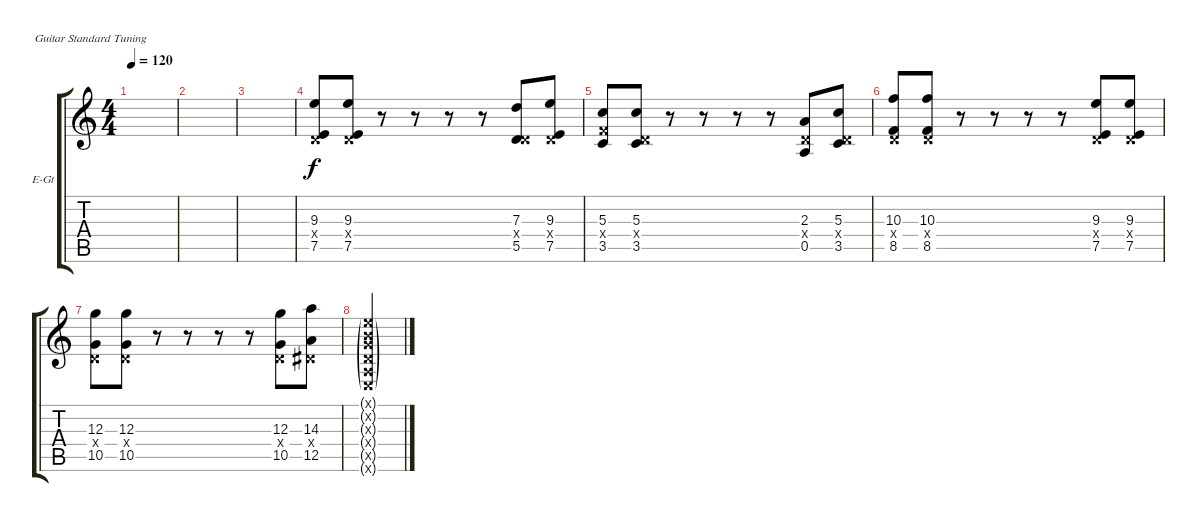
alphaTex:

\defaultSystemsLayout 4
\bracketExtendMode groupsimilarinstruments
\firstSystemTrackNameOrientation horizontal
\otherSystemsTrackNameOrientation horizontal
\track ("Electric Guitar clean backdown" "E-Gt") {instrument overdrivenguitar}
\staff {score tabs}
\tuning (E4 B3 G3 D3 A2 E2)
\ts (4 4)
\tempo 120
\clef g2
\ks c
|
|
|
(7.5 9.3 0.4{x}).8 (7.5 9.3 0.4{x}).8 r.8 r.8 r.8 r.8 (5.5 7.3 0.4{x}).8 (7.5 9.3 0.4{x}).8 |
(3.5 5.3 3.4{x}).8 (3.5 5.3 0.4{x}).8 r.8 r.8 r.8 r.8 (0.5 2.3 0.4{x}).8 (3.5 5.3 0.4{x}).8 |
(8.5 10.3 0.4{x}).8 (8.5 10.3 0.4{x}).8 r.8 r.8 r.8 r.8 (7.5 9.3 0.4{x}).8 (7.5 9.3 0.4{x}).8 |
(10.5 12.3 0.4{x}).8 (10.5 12.3 0.4{x}).8 r.8 r.8 r.8 r.8 (10.5 12.3 0.4{x}).8 (12.5 14.3 1.4{x}).8 |
(0.6{g x} 0.5{g x} 0.4{g x} 0.3{g x} 0.2{g x} 0.1{g x}).4
